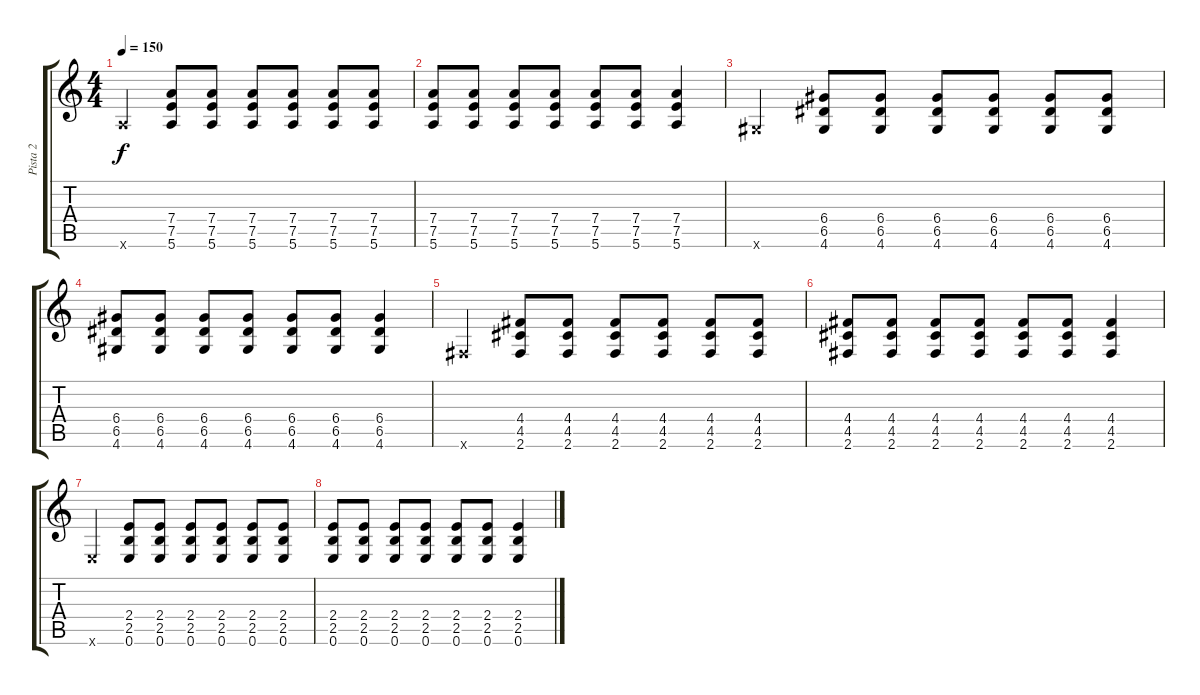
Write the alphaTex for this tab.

\track ("Pista 2" "Pista 2") {instrument electricguitarmuted}
\staff {score tabs}
\tuning (E4 B3 G3 D3 A2 E2) {hide}
\ts (4 4)
\tempo 150
\clef g2
\ks c
5.6{x}.4{dy f instrument electricguitarmuted} (7.4 7.5 5.6).8 (7.4 7.5 5.6).8 (7.4 7.5 5.6).8 (7.4 7.5 5.6).8 (7.4 7.5 5.6).8 (7.4 7.5 5.6).8 |
(7.4 7.5 5.6).8 (7.4 7.5 5.6).8 (7.4 7.5 5.6).8 (7.4 7.5 5.6).8 (7.4 7.5 5.6).8 (7.4 7.5 5.6).8 (7.4 7.5 5.6).4 |
4.6{x}.4 (6.4 6.5 4.6).8 (6.4 6.5 4.6).8 (6.4 6.5 4.6).8 (6.4 6.5 4.6).8 (6.4 6.5 4.6).8 (6.4 6.5 4.6).8 |
(6.4 6.5 4.6).8 (6.4 6.5 4.6).8 (6.4 6.5 4.6).8 (6.4 6.5 4.6).8 (6.4 6.5 4.6).8 (6.4 6.5 4.6).8 (6.4 6.5 4.6).4 |
2.6{x}.4 (4.4 4.5 2.6).8 (4.4 4.5 2.6).8 (4.4 4.5 2.6).8 (4.4 4.5 2.6).8 (4.4 4.5 2.6).8 (4.4 4.5 2.6).8 |
(4.4 4.5 2.6).8 (4.4 4.5 2.6).8 (4.4 4.5 2.6).8 (4.4 4.5 2.6).8 (4.4 4.5 2.6).8 (4.4 4.5 2.6).8 (4.4 4.5 2.6).4 |
0.6{x}.4 (2.4 2.5 0.6).8 (2.4 2.5 0.6).8 (2.4 2.5 0.6).8 (2.4 2.5 0.6).8 (2.4 2.5 0.6).8 (2.4 2.5 0.6).8 |
(2.4 2.5 0.6).8 (2.4 2.5 0.6).8 (2.4 2.5 0.6).8 (2.4 2.5 0.6).8 (2.4 2.5 0.6).8 (2.4 2.5 0.6).8 (2.4 2.5 0.6).4
